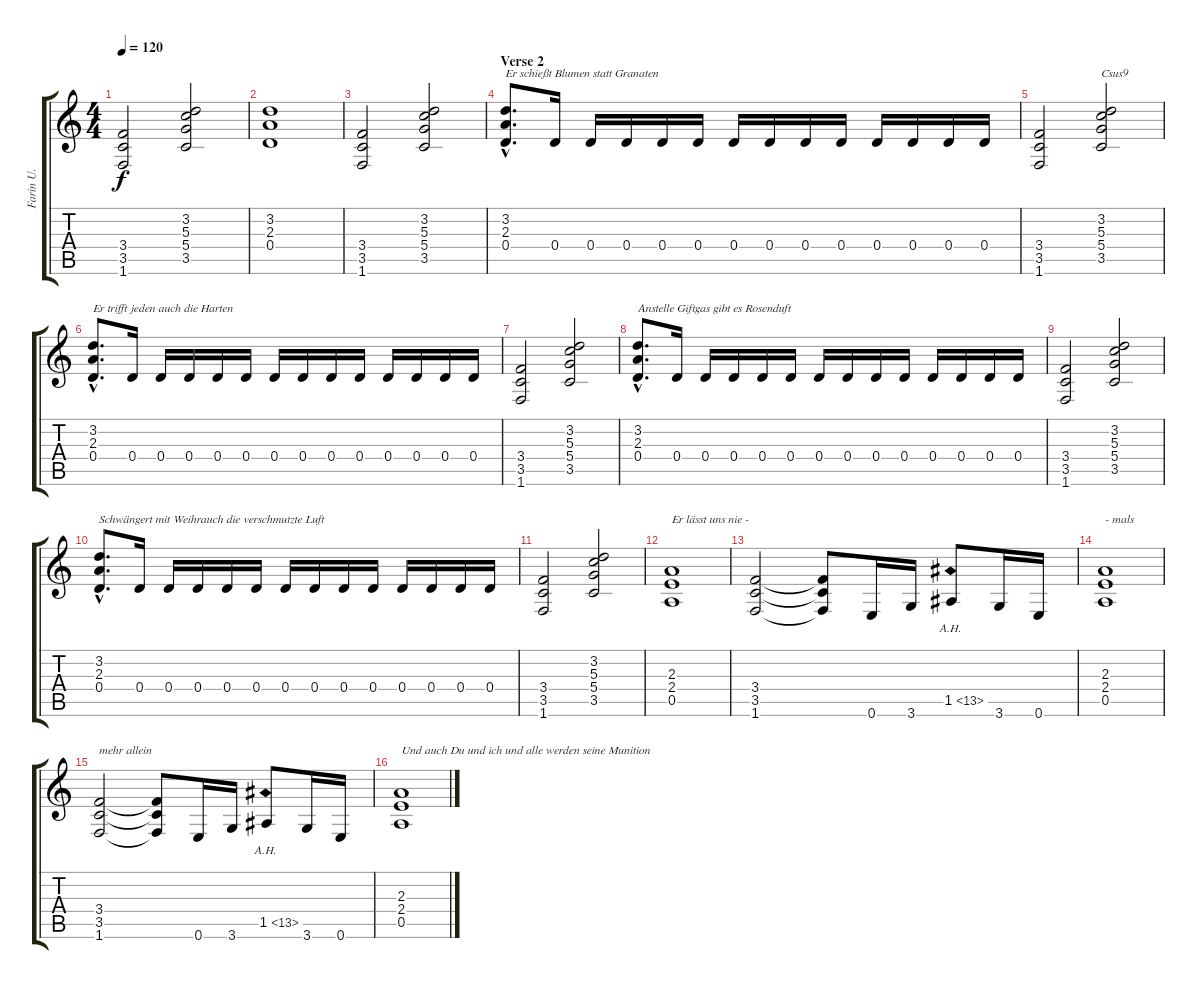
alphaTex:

\track ("Farin U." "Farin U.") {instrument distortionguitar}
\staff {score tabs}
\tuning (E4 B3 G3 D3 A2 E2) {hide}
\ts (4 4)
\tempo 120
\clef g2
\ks c
(3.4 3.5 1.6).2{dy f} (3.2 5.3 5.4 3.5).2 |
(3.2 2.3 0.4).1 |
(3.4 3.5 1.6).2 (3.2 5.3 5.4 3.5).2 |
\section ("" "Verse 2")
(3.2{hac} 2.3{hac} 0.4{hac}).8{d txt "Er schießt Blumen statt Granaten"} 0.4.16 0.4.16 0.4.16 0.4.16 0.4.16 0.4.16 0.4.16 0.4.16 0.4.16 0.4.16 0.4.16 0.4.16 0.4.16 |
(3.4 3.5 1.6).2 (3.2 5.3 5.4 3.5).2{txt "Csus9"} |
(3.2{hac} 2.3{hac} 0.4{hac}).8{d txt "Er trifft jeden auch die Harten"} 0.4.16 0.4.16 0.4.16 0.4.16 0.4.16 0.4.16 0.4.16 0.4.16 0.4.16 0.4.16 0.4.16 0.4.16 0.4.16 |
(3.4 3.5 1.6).2 (3.2 5.3 5.4 3.5).2 |
(3.2{hac} 2.3{hac} 0.4{hac}).8{d txt "Anstelle Giftgas gibt es Rosenduft"} 0.4.16 0.4.16 0.4.16 0.4.16 0.4.16 0.4.16 0.4.16 0.4.16 0.4.16 0.4.16 0.4.16 0.4.16 0.4.16 |
(3.4 3.5 1.6).2 (3.2 5.3 5.4 3.5).2 |
(3.2{hac} 2.3{hac} 0.4{hac}).8{d txt "Schwängert mit Weihrauch die verschmutzte Luft"} 0.4.16 0.4.16 0.4.16 0.4.16 0.4.16 0.4.16 0.4.16 0.4.16 0.4.16 0.4.16 0.4.16 0.4.16 0.4.16 |
(3.4 3.5 1.6).2 (3.2 5.3 5.4 3.5).2 |
(2.3 2.4 0.5).1{txt "Er lässt uns nie -"} |
(3.4 3.5 1.6).2 (3.4{t} 3.5{t} 1.6{t}).8 0.6.16 3.6.16 1.5{ah 12}.8 3.6.16 0.6.16 |
(2.3 2.4 0.5).1{txt "- mals "} |
(3.4 3.5 1.6).2{txt "mehr allein"} (3.4{t} 3.5{t} 1.6{t}).8 0.6.16 3.6.16 1.5{ah 12}.8 3.6.16 0.6.16 |
(2.3 2.4 0.5).1{txt "Und auch Du und ich und alle werden seine Munition"}
